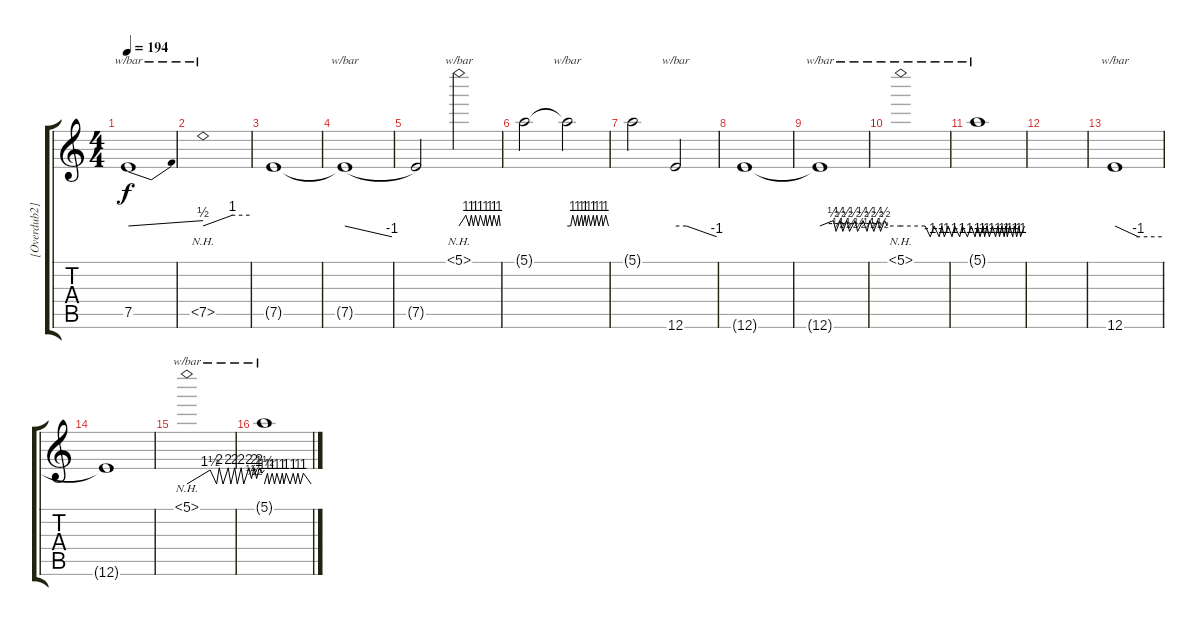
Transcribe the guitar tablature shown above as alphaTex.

\track ("[Overdub2]" "[Overdub2]") {instrument distortionguitar}
\staff {score tabs}
\tuning (E4 B3 G3 D3 A2 E2) {hide}
\ts (4 4)
\tempo 194
\clef g2
\ks c
7.5{t}.1{tbe (dive default 0 0 60 2) dy f} |
7.5{nh}.1{tbe (custom default 0 0 38 4 60 4)} |
7.5{t}.1 |
7.5{t}.1{tbe (dive default 0 0 60 -4)} |
7.5{t}.2 5.1{nh}.2{tbe (custom default 0 0 10 4 15 0 18 4 21 0 24 4 28 0 31 4 36 0 39 4 41 0 45 4 48 0 51 4 55 0 58 4 60 0)} |
5.1{t}.2 5.1{t}.2{tbe (custom default 0 0 5 0 8 4 12 0 15 4 17 0 21 4 23 0 26 4 28 0 31 4 34 0 38 4 40 0 43 4 46 0 50 4 52 0 56 4 60 0)} |
5.1{t}.2 12.6.2{tbe (custom default 0 0 16 0 60 -4)} |
12.6{t}.1 |
12.6{t}.1{tbe (custom default 0 0 10 2 12 -2 15 2 17 -2 20 2 22 -2 26 2 28 -2 32 2 35 -2 37 2 40 -2 43 2 45 -2 48 2 50 0 60 0)} |
5.1{nh}.1{tbe (custom default 0 0 19 0 23 -4 26 0 30 -4 32 0 34 -4 37 0 40 -4 42 0 46 -4 48 0 52 -4 55 0 58 -4 60 0)} |
5.1{t}.1{tbe (custom default 0 0 3 -4 7 0 9 -4 12 0 15 -4 19 0 23 -4 26 0 28 -4 31 0 34 -4 36 0 38 -4 41 0 45 -4 47 0 50 -4 53 0 55 -4 60 0)} |
|
12.6.1{tbe (custom default 0 0 30 -4 60 -4)} |
12.6{t}.1 |
5.1{nh}.1{tbe (custom default 0 0 18 6 23 0 25 8 28 0 32 8 34 0 37 8 39 0 42 8 44 0 48 8 50 2 52 8 54 2 56 8 58 4 60 6)} |
5.1{t}.1{tbe (custom default 0 0 4 4 6 0 10 4 13 0 16 4 20 0 23 4 25 0 28 4 33 0 37 4 40 0 43 4 46 0 50 4 60 0)}
